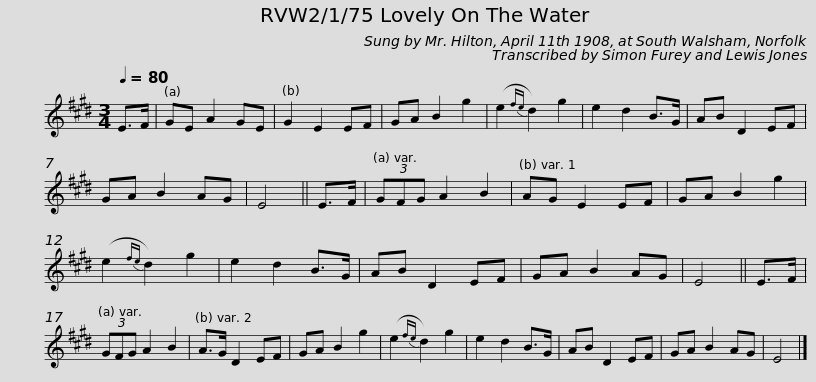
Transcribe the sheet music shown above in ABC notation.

X:1
L:1/8
Q:1/4=80
M:3/4
I:linebreak $
K:E
V:1 treble
V:1
 E>F | GE A2 GE | G2 E2 EF | GA B2 g2 | (e2{fe} d2) g2 |$ %5
 e2 d2 B>G | AB D2 EF | GA B2 AG | E4 ||$ E>F | %10
 (3GFG A2 B2 | AG E2 EF | GA B2 g2 | (e2{fe} d2) g2 |$ e2 d2 B>G | %15
 AB D2 EF | GA B2 AG | E4 ||$ E>F | (3GFG A2 B2 | %20
 A>G D2 EF | GA B2 g2 | (e2{fe} d2) g2 |$ e2 d2 B>G | AB D2 EF | %25
 GA B2 AG | E4 |] %27
